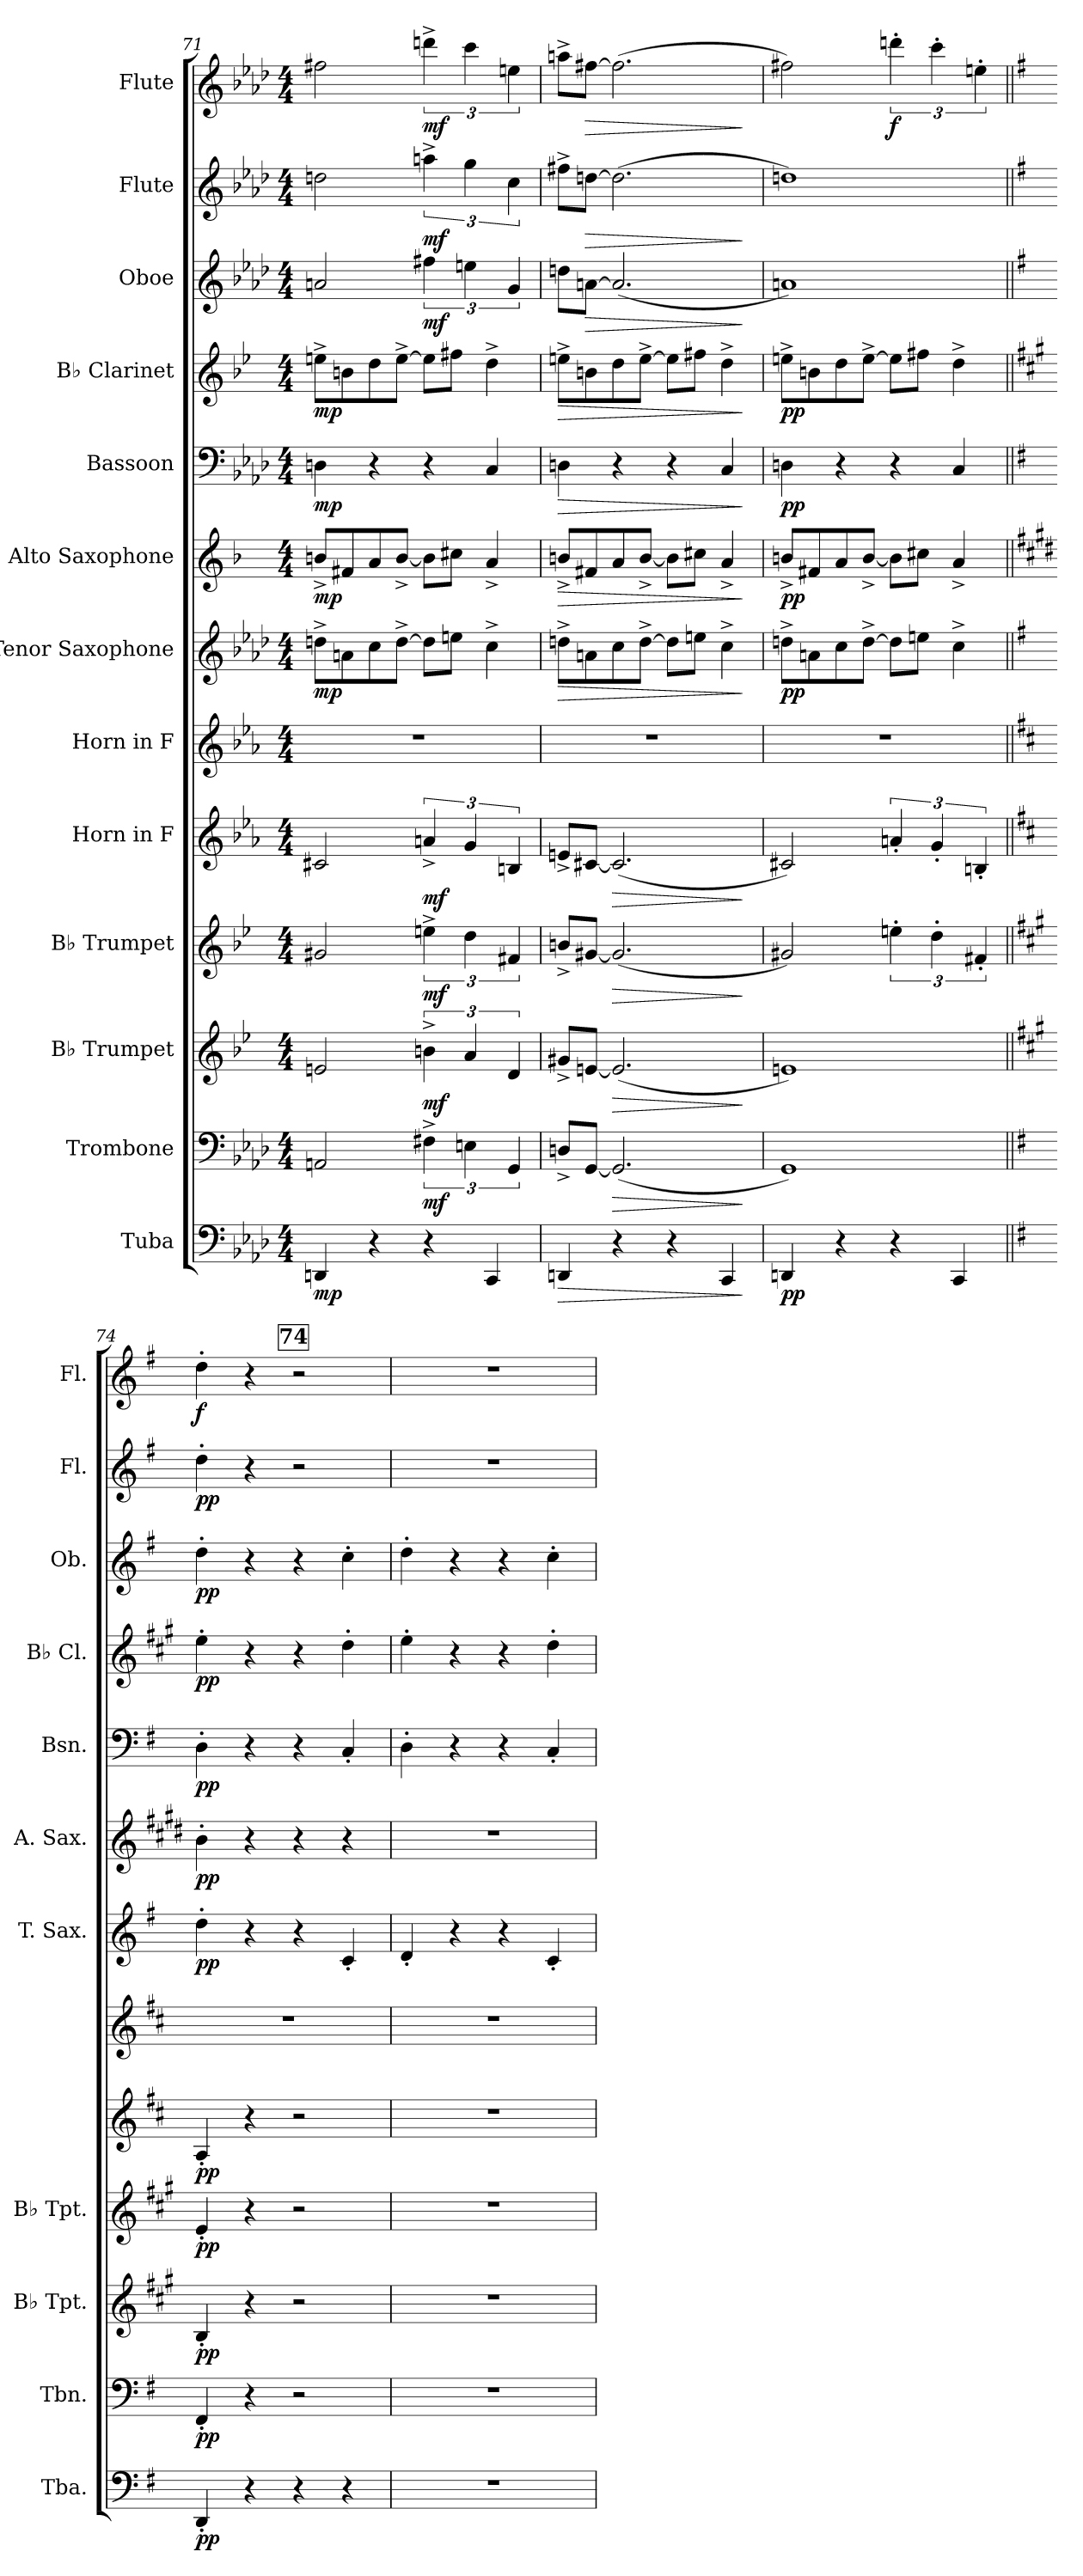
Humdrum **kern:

**kern	**dynam	**kern	**dynam	**kern	**dynam	**kern	**dynam	**kern	**dynam	**kern	**kern	**dynam	**kern	**dynam	**kern	**dynam	**kern	**dynam	**kern	**dynam	**kern	**dynam	**kern	**dynam
*part13	*part13	*part12	*part12	*part11	*part11	*part10	*part10	*part9	*part9	*part8	*part7	*part7	*part6	*part6	*part5	*part5	*part4	*part4	*part3	*part3	*part2	*part2	*part1	*part1
*staff13	*staff13	*staff12	*staff12	*staff11	*staff11	*staff10	*staff10	*staff9	*staff9	*staff8	*staff7	*staff7	*staff6	*staff6	*staff5	*staff5	*staff4	*staff4	*staff3	*staff3	*staff2	*staff2	*staff1	*staff1
*I"Tuba	*	*I"Trombone	*	*I"B♭ Trumpet	*	*I"B♭ Trumpet	*	*I"Horn in F	*	*I"Horn in F	*I"Tenor Saxophone	*	*I"Alto Saxophone	*	*I"Bassoon	*	*I"B♭ Clarinet	*	*I"Oboe	*	*I"Flute	*	*I"Flute	*
*I'Tba.	*	*I'Tbn.	*	*I'B♭ Tpt.	*	*I'B♭ Tpt.	*	*	*	*	*I'T. Sax.	*	*I'A. Sax.	*	*I'Bsn.	*	*I'B♭ Cl.	*	*I'Ob.	*	*I'Fl.	*	*I'Fl.	*
!!LO:PB:g=z
*clefF4	*	*clefF4	*	*clefG2	*	*clefG2	*	*clefG2	*	*clefG2	*clefG2	*	*clefG2	*	*clefF4	*	*clefG2	*	*clefG2	*	*clefG2	*	*clefG2	*
*	*	*	*	*ITrd1c2	*	*ITrd1c2	*	*ITrd4c7	*	*ITrd4c7	*ITrd8c14	*	*ITrd5c9	*	*	*	*ITrd1c2	*	*	*	*	*	*	*
*k[b-e-a-d-]	*	*k[b-e-a-d-]	*	*k[b-e-a-d-]	*	*k[b-e-a-d-]	*	*k[b-e-a-d-]	*	*k[b-e-a-d-]	*k[b-e-a-d-]	*	*k[b-e-a-d-]	*	*k[b-e-a-d-]	*	*k[b-e-a-d-]	*	*k[b-e-a-d-]	*	*k[b-e-a-d-]	*	*k[b-e-a-d-]	*
*M4/4	*	*M4/4	*	*M4/4	*	*M4/4	*	*M4/4	*	*M4/4	*M4/4	*	*M4/4	*	*M4/4	*	*M4/4	*	*M4/4	*	*M4/4	*	*M4/4	*
=71	=71	=71	=71	=71	=71	=71	=71	=71	=71	=71	=71	=71	=71	=71	=71	=71	=71	=71	=71	=71	=71	=71	=71	=71
!	!LO:DY:b	!	!	!	!	!	!	!	!	!	!	!LO:DY:b	!	!LO:DY:b	!	!LO:DY:b	!	!LO:DY:b	!	!	!	!	!	!
4DDn/	mp	2AAn/	.	2dn/	.	2f#X/	.	2F#X/	.	1r	8dn^\L	mp	8dn^/L	mp	4Dn\	mp	8ddn^\L	mp	2an/	.	2ddn\	.	2ff#X\	.
.	.	.	.	.	.	.	.	.	.	.	8An\	.	8An/	.	.	.	8an\	.	.	.	.	.	.	.
4r	.	.	.	.	.	.	.	.	.	.	8c\	.	8c/	.	4r	.	8cc\	.	.	.	.	.	.	.
.	.	.	.	.	.	.	.	.	.	.	[8d^\J	.	[8d^/J	.	.	.	[8dd^\J	.	.	.	.	.	.	.
!	!	!	!LO:DY:b	!	!LO:DY:b	!	!LO:DY:b	!	!LO:DY:b	!	!	!	!	!	!	!	!	!	!	!LO:DY:b	!	!LO:DY:b	!	!LO:DY:b
4r	.	6F#X^\	mf	6an^\	mf	6ddn^\	mf	6dn^/	mf	.	8d\L]	.	8d\L]	.	4r	.	8dd\L]	.	6ff#X\	mf	6aan^\	mf	6dddn^\	mf
.	.	.	.	.	.	.	.	.	.	.	8en\J	.	8en\J	.	.	.	8een\J	.	.	.	.	.	.	.
.	.	6En\	.	6g/	.	6cc\	.	6c/	.	.	.	.	.	.	.	.	.	.	6een\	.	6gg\	.	6ccc\	.
4CC/	.	.	.	.	.	.	.	.	.	.	4c^\	.	4c^/	.	4C/	.	4cc^\	.	.	.	.	.	.	.
.	.	6GG/	.	6c/	.	6en/	.	6En/	.	.	.	.	.	.	.	.	.	.	6g/	.	6cc\	.	6een\	.
=72	=72	=72	=72	=72	=72	=72	=72	=72	=72	=72	=72	=72	=72	=72	=72	=72	=72	=72	=72	=72	=72	=72	=72	=72
!	!LO:HP:b	!	!	!	!	!	!	!	!	!	!	!LO:HP:b	!	!LO:HP:b	!	!LO:HP:b	!	!LO:HP:b	!	!	!	!	!	!
4DDn/	>	8Dn^/L	.	8f#X^/L	.	8an^/L	.	8An^/L	.	1r	8dn^\L	>	8dn^/L	>	4Dn\	>	8ddn^\L	>	8ddn\L	.	8ff#X^\L	.	8aan^\L	.
!	!	!	!	!	!	!	!	!	!	!	!	!	!	!	!	!	!	!	!	!LO:HP:b	!	!LO:HP:b	!	!LO:HP:b
.	.	[8GG/J	.	[8dn/J	.	[8f#X/J	.	[8F#X/J	.	.	8An\	.	8An/	.	.	.	8an\	.	[8an\J	>	[8ddn\J	>	[8ff#X\J	>
!	!	!	!LO:HP:b	!	!LO:HP:b	!	!LO:HP:b	!	!LO:HP:b	!	!	!	!	!	!	!	!	!	!	!	!	!	!	!
4r	.	(2.GG/]	>	(2.d/]	>	(2.f#/]	>	(2.F#/]	>	.	8c\	.	8c/	.	4r	.	8cc\	.	(2.a/]	.	(2.dd\]	.	(2.ff#\]	.
.	.	.	.	.	.	.	.	.	.	.	[8d^\J	.	[8d^/J	.	.	.	[8dd^\J	.	.	.	.	.	.	.
4r	.	.	.	.	.	.	.	.	.	.	8d\L]	.	8d\L]	.	4r	.	8dd\L]	.	.	.	.	.	.	.
.	.	.	.	.	.	.	.	.	.	.	8en\J	.	8en\J	.	.	.	8een\J	.	.	.	.	.	.	.
4CC/	.	.	.	.	.	.	.	.	.	.	4c^\	.	4c^/	.	4C/	.	4cc^\	.	.	.	.	.	.	.
.	]	.	]	.	]	.	]	.	]	.	.	]	.	]	.	]	.	]	.	]	.	]	.	]
=73	=73	=73	=73	=73	=73	=73	=73	=73	=73	=73	=73	=73	=73	=73	=73	=73	=73	=73	=73	=73	=73	=73	=73	=73
!	!LO:DY:b	!	!	!	!	!	!	!	!	!	!	!LO:DY:b	!	!LO:DY:b	!	!LO:DY:b	!	!LO:DY:b	!	!	!	!	!	!
4DDn/	pp	1GG)	.	1dn)	.	2f#X/)	.	2F#X/)	.	1r	8dn^\L	pp	8dn^/L	pp	4Dn\	pp	8ddn^\L	pp	1an)	.	1ddn)	.	2ff#X\)	.
.	.	.	.	.	.	.	.	.	.	.	8An\	.	8An/	.	.	.	8an\	.	.	.	.	.	.	.
4r	.	.	.	.	.	.	.	.	.	.	8c\	.	8c/	.	4r	.	8cc\	.	.	.	.	.	.	.
.	.	.	.	.	.	.	.	.	.	.	[8d^\J	.	[8d^/J	.	.	.	[8dd^\J	.	.	.	.	.	.	.
!	!	!	!	!	!	!	!	!	!	!	!	!	!	!	!	!	!	!	!	!	!	!	!	!LO:DY:b
4r	.	.	.	.	.	6ddn'\	.	6dn'/	.	.	8d\L]	.	8d\L]	.	4r	.	8dd\L]	.	.	.	.	.	6dddn'\	f
.	.	.	.	.	.	.	.	.	.	.	8en\J	.	8en\J	.	.	.	8een\J	.	.	.	.	.	.	.
.	.	.	.	.	.	6cc'\	.	6c'/	.	.	.	.	.	.	.	.	.	.	.	.	.	.	6ccc'\	.
4CC/	.	.	.	.	.	.	.	.	.	.	4c^\	.	4c^/	.	4C/	.	4cc^\	.	.	.	.	.	.	.
.	.	.	.	.	.	6en'/	.	6En'/	.	.	.	.	.	.	.	.	.	.	.	.	.	.	6een'\	.
!!LO:REH:place=s1:a:B:fs=14:t=74:qo=2
=74||	=74||	=74||	=74||	=74||	=74||	=74||	=74||	=74||	=74||	=74||	=74||	=74||	=74||	=74||	=74||	=74||	=74||	=74||	=74||	=74||	=74||	=74||	=74||	=74||
*k[f#]	*	*k[f#]	*	*k[f#]	*	*k[f#]	*	*k[f#]	*	*k[f#]	*k[f#]	*	*k[f#]	*	*k[f#]	*	*k[f#]	*	*k[f#]	*	*k[f#]	*	*k[f#]	*
!	!LO:DY:b	!	!LO:DY:b	!	!LO:DY:b	!	!LO:DY:b	!	!LO:DY:b	!	!	!LO:DY:b	!	!LO:DY:b	!	!LO:DY:b	!	!LO:DY:b	!	!LO:DY:b	!	!LO:DY:b	!	!LO:DY:b
4DD'/	pp	4FF#'/	pp	4A'/	pp	4d'/	pp	4D'/	pp	1r	4d'\	pp	4d'\	pp	4D'\	pp	4dd'\	pp	4dd'\	pp	4dd'\	pp	4dd'\	f
4r	.	4r	.	4r	.	4r	.	4r	.	.	4r	.	4r	.	4r	.	4r	.	4r	.	4r	.	4r	.
4r	.	2r	.	2r	.	2r	.	2r	.	.	4r	.	4r	.	4r	.	4r	.	4r	.	2r	.	2r	.
4r	.	.	.	.	.	.	.	.	.	.	4C'/	.	4r	.	4C'/	.	4cc'\	.	4cc'\	.	.	.	.	.
=75	=75	=75	=75	=75	=75	=75	=75	=75	=75	=75	=75	=75	=75	=75	=75	=75	=75	=75	=75	=75	=75	=75	=75	=75
1r	.	1r	.	1r	.	1r	.	1r	.	1r	4D'/	.	1r	.	4D'\	.	4dd'\	.	4dd'\	.	1r	.	1r	.
.	.	.	.	.	.	.	.	.	.	.	4r	.	.	.	4r	.	4r	.	4r	.	.	.	.	.
.	.	.	.	.	.	.	.	.	.	.	4r	.	.	.	4r	.	4r	.	4r	.	.	.	.	.
.	.	.	.	.	.	.	.	.	.	.	4C'/	.	.	.	4C'/	.	4cc'\	.	4cc'\	.	.	.	.	.
=	=	=	=	=	=	=	=	=	=	=	=	=	=	=	=	=	=	=	=	=	=	=	=	=
*-	*-	*-	*-	*-	*-	*-	*-	*-	*-	*-	*-	*-	*-	*-	*-	*-	*-	*-	*-	*-	*-	*-	*-	*-
